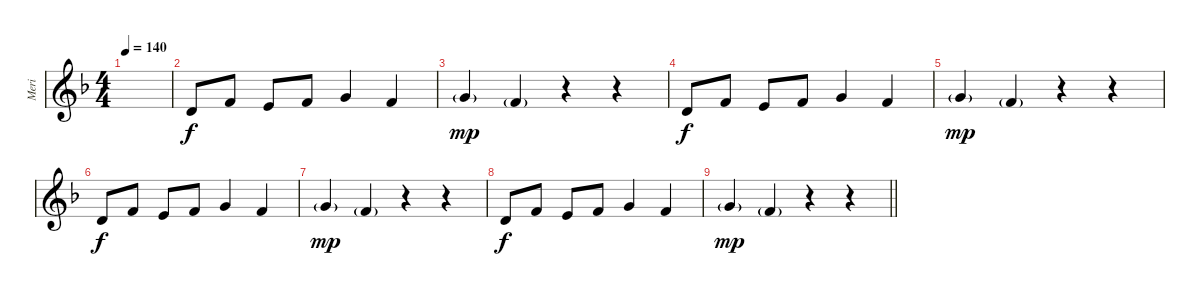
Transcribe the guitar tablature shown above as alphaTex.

\track ("Meri" "Meri") {instrument synthvoice}
\staff {score}
\tuning (E4 B3 G3 D3 A2 E2) {hide}
\ts (4 4)
\tempo 140
\clef g2
\ks dminor
|
3.2.8{dy f} 1.1.8 0.1.8 1.1.8 3.1.4 1.1.4 |
3.1{g}.4{dy mp} 1.1{g}.4 r.4 r.4 |
3.2.8{dy f} 1.1.8 0.1.8 1.1.8 3.1.4 1.1.4 |
3.1{g}.4{dy mp} 1.1{g}.4 r.4 r.4 |
3.2.8{dy f} 1.1.8 0.1.8 1.1.8 3.1.4 1.1.4 |
3.1{g}.4{dy mp} 1.1{g}.4 r.4 r.4 |
3.2.8{dy f} 1.1.8 0.1.8 1.1.8 3.1.4 1.1.4 |
\barLineRight lightlight
3.1{g}.4{dy mp} 1.1{g}.4 r.4 r.4
